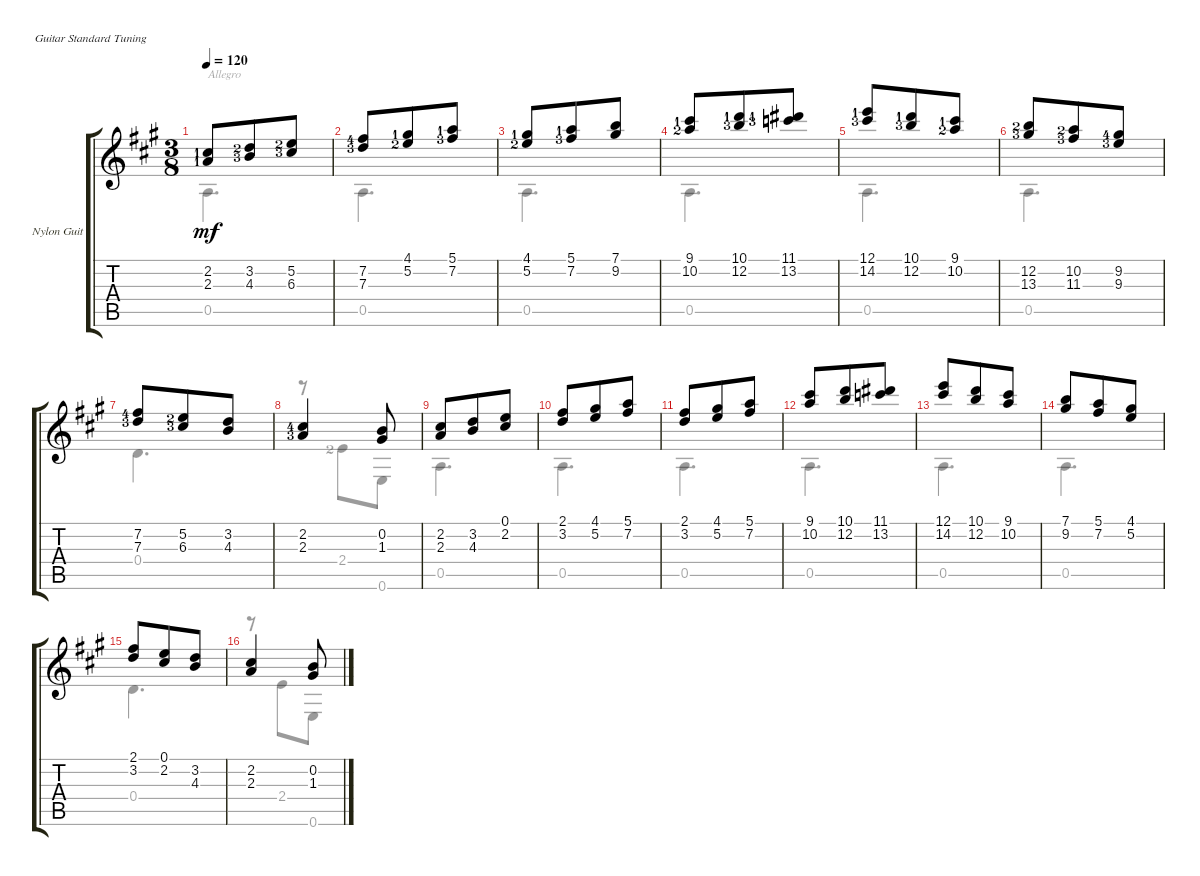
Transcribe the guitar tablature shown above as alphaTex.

\defaultSystemsLayout 4
\bracketExtendMode groupsimilarinstruments
\firstSystemTrackNameOrientation horizontal
\otherSystemsTrackNameOrientation horizontal
\track ("Nylon Guitar" "Nylon Guit") {instrument acousticguitarsteel}
\staff {score tabs}
\tuning (E4 B3 G3 D3 A2 E2)
\voice
\ts (3 8)
\tempo 120
\clef g2
\ks a
(2.2{lf 2} 2.3{lf 2}).8{dy mf instrument acousticguitarsteel} (3.2{lf 3} 4.3{lf 4}).8 (5.2{lf 3} 6.3{lf 4}).8 |
(7.2{lf 5} 7.3{lf 4}).8 (4.1{lf 2} 5.2{lf 3}).8 (5.1{lf 2} 7.2{lf 4}).8 |
(4.1{lf 2} 5.2{lf 3}).8 (5.1{lf 2} 7.2{lf 4}).8 (7.1 9.2).8 |
(9.1{lf 2} 10.2{lf 3}).8 (12.2{lf 4} 10.1{lf 2}).8 (13.2{lf 4} 11.1{lf 2}).8 |
(14.2{lf 4} 12.1{lf 2}).8 (10.1{lf 2} 12.2{lf 4}).8 (9.1{lf 2} 10.2{lf 3}).8 |
(12.2{lf 3} 13.3{lf 4}).8 (10.2{lf 3} 11.3{lf 4}).8 (9.2{lf 5} 9.3{lf 4}).8 |
(7.2{lf 5} 7.3{lf 4}).8 (5.2{lf 3} 6.3{lf 4}).8 (3.2 4.3).8 |
(2.2{lf 5} 2.3{lf 4}).4 (0.2 1.3).8 |
(2.2 2.3).8 (3.2 4.3).8 (0.1 2.2).8 |
(2.1 3.2).8 (4.1 5.2).8 (5.1 7.2).8 |
(2.1 3.2).8 (4.1 5.2).8 (5.1 7.2).8 |
(9.1 10.2).8 (10.1 12.2).8 (11.1 13.2).8 |
(12.1 14.2).8 (10.1 12.2).8 (9.1 10.2).8 |
(7.1 9.2).8 (5.1 7.2).8 (4.1 5.2).8 |
(2.1 3.2).8 (0.1 2.2).8 (3.2 4.3).8 |
(2.2 2.3).4 (0.2 1.3).8
\voice
\clef g2
\ottava regular
\simile none
\ks a
0.5.4{d txt "Allegro" dy mf} |
0.5.4{d} |
0.5.4{d} |
0.5.4{d} |
0.5.4{d} |
0.5.4{d} |
0.4.4{d} |
r.8 2.4{lf 3}.8 0.6.8 |
0.5.4{d} |
0.5.4{d} |
0.5.4{d} |
0.5.4{d} |
0.5.4{d} |
0.5.4{d} |
0.4.4{d} |
r.8 2.4.8 0.6.8
